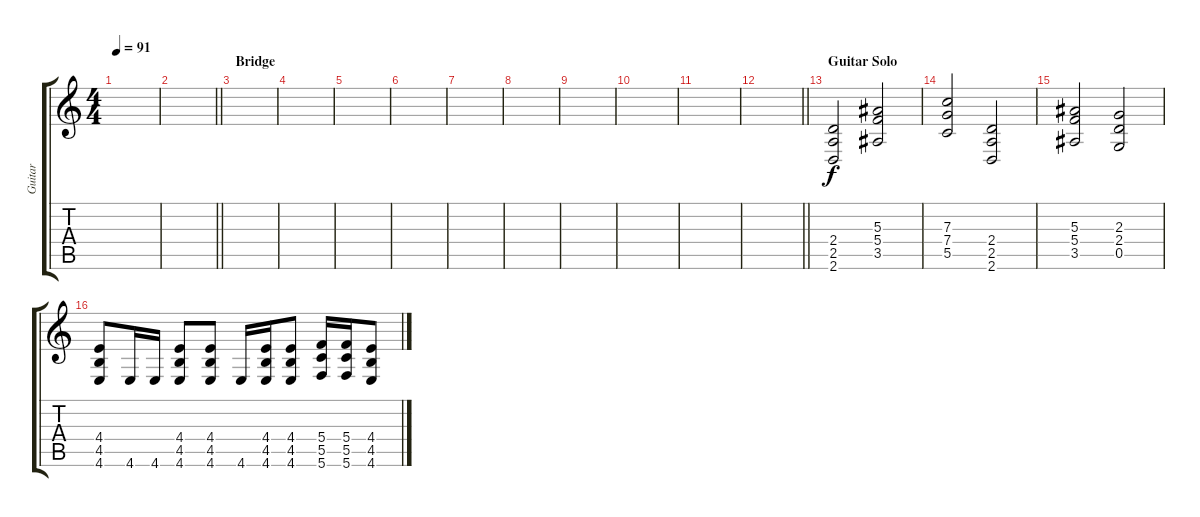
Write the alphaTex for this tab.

\track ("Guitar" "Guitar") {instrument distortionguitar}
\staff {score tabs}
\tuning (D4 A3 F3 C3 G2 C2) {hide}
\ts (4 4)
\tempo 91
\clef g2
\ks c
|
\barLineRight lightlight
|
\section ("" "Bridge")
|
|
|
|
|
|
|
|
|
\barLineRight lightlight
|
\section ("" "Guitar Solo")
(2.4 2.5 2.6).2 (5.3 5.4 3.5).2 |
(7.3 7.4 5.5).2 (2.4 2.5 2.6).2 |
(5.3 5.4 3.5).2 (2.3 2.4 0.5).2 |
(4.4 4.5 4.6).8 4.6.16 4.6.16 (4.4 4.5 4.6).8 (4.4 4.5 4.6).8 4.6.16 (4.4 4.5 4.6).16 (4.4 4.5 4.6).8 (5.4 5.5 5.6).16 (5.4 5.5 5.6).16 (4.4 4.5 4.6).8
